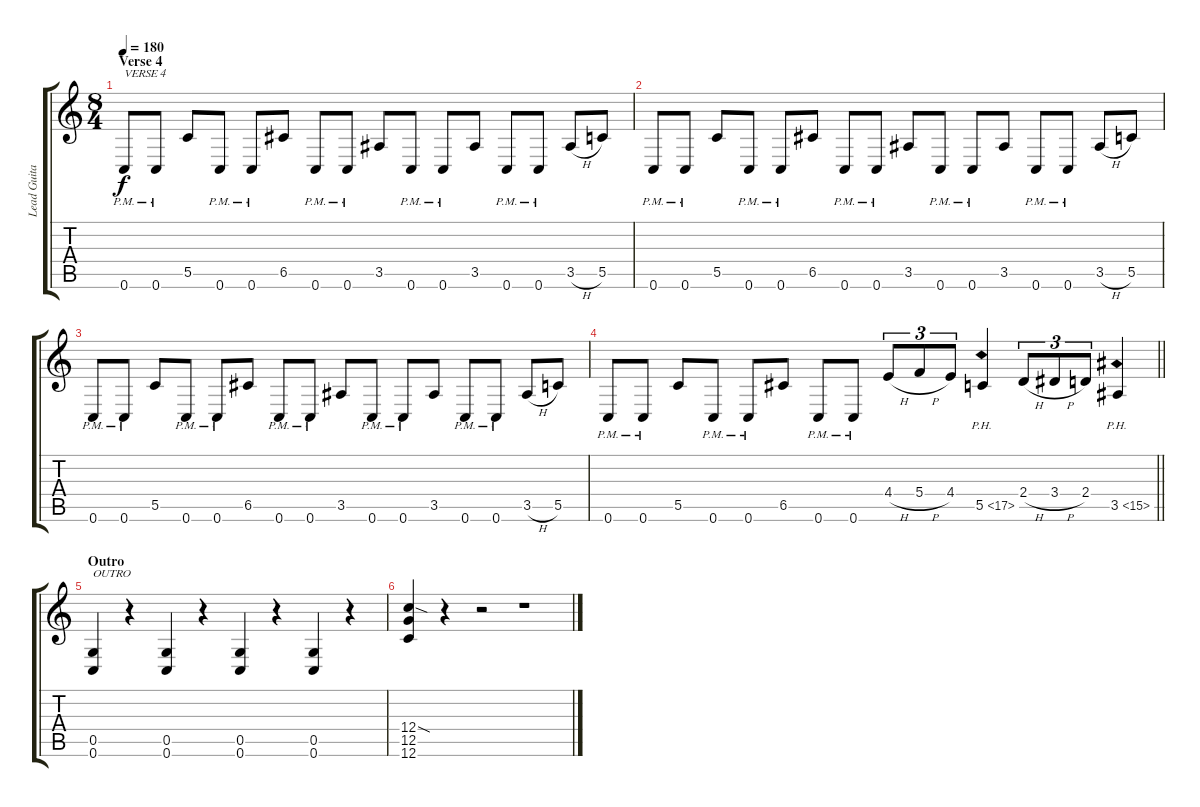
\track ("Lead Guitar" "Lead Guita") {instrument distortionguitar}
\staff {score tabs}
\tuning (D4 A3 F3 C3 G2 C2) {hide}
\ts (8 4)
\section ("" "Verse 4")
\tempo 180
\clef g2
\ks c
0.6{pm}.8{txt "VERSE 4" dy f} 0.6{pm}.8 5.5.8 0.6{pm}.8 0.6{pm}.8 6.5.8 0.6{pm}.8 0.6{pm}.8 3.5.8 0.6{pm}.8 0.6{pm}.8 3.5.8 0.6{pm}.8 0.6{pm}.8 3.5{h}.8 5.5.8 |
0.6{pm}.8 0.6{pm}.8 5.5.8 0.6{pm}.8 0.6{pm}.8 6.5.8 0.6{pm}.8 0.6{pm}.8 3.5.8 0.6{pm}.8 0.6{pm}.8 3.5.8 0.6{pm}.8 0.6{pm}.8 3.5{h}.8 5.5.8 |
0.6{pm}.8 0.6{pm}.8 5.5.8 0.6{pm}.8 0.6{pm}.8 6.5.8 0.6{pm}.8 0.6{pm}.8 3.5.8 0.6{pm}.8 0.6{pm}.8 3.5.8 0.6{pm}.8 0.6{pm}.8 3.5{h}.8 5.5.8 |
\barLineRight lightlight
0.6{pm}.8 0.6{pm}.8 5.5.8 0.6{pm}.8 0.6{pm}.8 6.5.8 0.6{pm}.8 0.6{pm}.8 4.4{h}.8{tu (3 2)} 5.4{h}.8{tu (3 2)} 4.4.8{tu (3 2)} 5.5{ph 12}.4 2.4{h}.8{tu (3 2)} 3.4{h}.8{tu (3 2)} 2.4.8{tu (3 2)} 3.5{ph 12}.4 |
\section ("" "Outro")
(0.5 0.6).4{txt "OUTRO"} r.4 (0.5 0.6).4 r.4 (0.5 0.6).4 r.4 (0.5 0.6).4 r.4 |
(12.4{sod} 12.5 12.6).4 r.4 r.2 r.1
